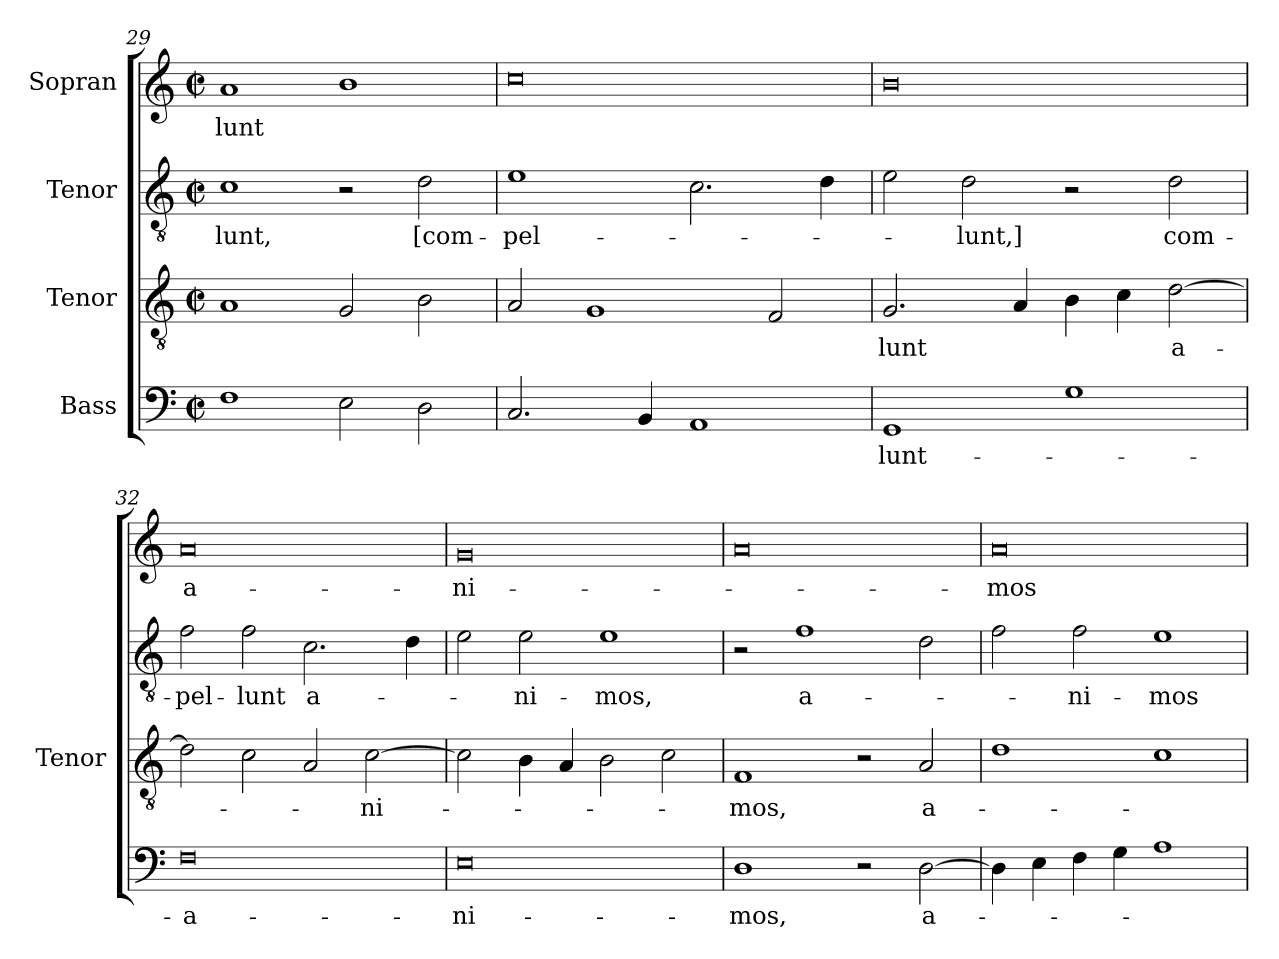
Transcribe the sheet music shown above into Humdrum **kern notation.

**kern	**text	**kern	**text	**kern	**text	**kern	**text
*part4	*part4	*part3	*part3	*part2	*part2	*part1	*part1
*staff4	*staff4	*staff3	*staff3	*staff2	*staff2	*staff1	*staff1
*I"Bass	*	*I"Tenor	*	*I"Tenor	*	*I"Sopran	*
*	*	*I'Tenor	*	*	*	*	*
*clefF4	*	*clefGv2	*	*clefGv2	*	*clefG2	*
*	*	*ITrd7c12	*	*ITrd7c12	*	*	*
*k[]	*	*k[]	*	*k[]	*	*k[]	*
*M2/2	*	*M2/2	*	*M2/2	*	*M2/2	*
*met(c|)	*	*met(c|)	*	*met(c|)	*	*met(c|)	*
=29	=29	=29	=29	=29	=29	=29	=29
!	!	!	!	!	!LO:LY:b:color=#000000	!	!
!	!	!	!	!	!	!	!LO:LY:b:color=#000000
1Fi	.	1AAi	.	1Ci	-lunt,	1ai	-lunt
2Ei\	.	2GGi/	.	2r	.	1bi	.
!	!	!	!	!	!LO:LY:b:color=#000000	!	!
2Di\	.	2BBi\	.	2Di\	[com-	.	.
=30	=30	=30	=30	=30	=30	=30	=30
!	!	!	!	!	!LO:LY:b:color=#000000	!	!
2.Ci/	.	2AAi/	.	1Ei	-pel-	0cci	.
.	.	1GGi	.	.	.	.	.
4BBi/	.	.	.	.	.	.	.
1AAi	.	.	.	2.Ci\	.	.	.
.	.	2FFi/	.	.	.	.	.
.	.	.	.	4Di\	.	.	.
=31	=31	=31	=31	=31	=31	=31	=31
!	!LO:LY:b:color=#000000	!	!	!	!	!	!
!	!	!	!LO:LY:b:color=#000000	!	!	!	!
1GGi	-lunt-	2.GGi/	-lunt	2Ei\	.	0bi	.
!	!	!	!	!	!LO:LY:b:color=#000000	!	!
.	.	.	.	2Di\	-lunt,]	.	.
.	.	4AAi/	.	.	.	.	.
1Gi	.	4BBi\	.	2r	.	.	.
.	.	4Ci\	.	.	.	.	.
!	!	!	!LO:LY:b:color=#000000	!	!	!	!
!	!	!	!	!	!LO:LY:b:color=#000000	!	!
.	.	[>2Di\	a-	2Di\	com-	.	.
=32	=32	=32	=32	=32	=32	=32	=32
!	!LO:LY:b:color=#000000	!	!	!	!	!	!
!	!	!	!	!	!LO:LY:b:color=#000000	!	!
!	!	!	!	!	!	!	!LO:LY:b:color=#000000
0Fi	-a-	2Di\]	.	2Fi\	-pel-	0ai	a-
!	!	!	!	!	!LO:LY:b:color=#000000	!	!
.	.	2Ci\	.	2Fi\	-lunt	.	.
!	!	!	!	!	!LO:LY:b:color=#000000	!	!
.	.	2AAi/	.	2.Ci\	a-	.	.
!	!	!	!LO:LY:b:color=#000000	!	!	!	!
.	.	[>2Ci\	-ni-	.	.	.	.
.	.	.	.	4Di\	.	.	.
=33	=33	=33	=33	=33	=33	=33	=33
!	!LO:LY:b:color=#000000	!	!	!	!	!	!
!	!	!	!	!	!	!	!LO:LY:b:color=#000000
0Ei	-ni-	2Ci\]	.	2Ei\	.	0gi	-ni-
!	!	!	!	!	!LO:LY:b:color=#000000	!	!
.	.	4BBi\	.	2Ei\	-ni-	.	.
.	.	4AAi/	.	.	.	.	.
!	!	!	!	!	!LO:LY:b:color=#000000	!	!
.	.	2BBi\	.	1Ei	-mos,	.	.
.	.	2Ci\	.	.	.	.	.
=34	=34	=34	=34	=34	=34	=34	=34
!	!LO:LY:b:color=#000000	!	!	!	!	!	!
!	!	!	!LO:LY:b:color=#000000	!	!	!	!
1Di	-mos,	1FFi	-mos,	2r	.	0ai	.
!	!	!	!	!	!LO:LY:b:color=#000000	!	!
.	.	.	.	1Fi	a-	.	.
2r	.	2r	.	.	.	.	.
!	!LO:LY:b:color=#000000	!	!	!	!	!	!
!	!	!	!LO:LY:b:color=#000000	!	!	!	!
[>2Di\	a-	2AAi/	a-	2Di\	.	.	.
!!LO:LB:g=z
=35	=35	=35	=35	=35	=35	=35	=35
!	!	!	!	!	!	!	!LO:LY:b:color=#000000
4Di\]	.	1Di	.	2Fi\	.	0ai	-mos
4Ei\	.	.	.	.	.	.	.
!	!	!	!	!	!LO:LY:b:color=#000000	!	!
4Fi\	.	.	.	2Fi\	-ni-	.	.
4Gi\	.	.	.	.	.	.	.
!	!	!	!	!	!LO:LY:b:color=#000000	!	!
1Ai	.	1Ci	.	1Ei	-mos	.	.
=	=	=	=	=	=	=	=
*-	*-	*-	*-	*-	*-	*-	*-
